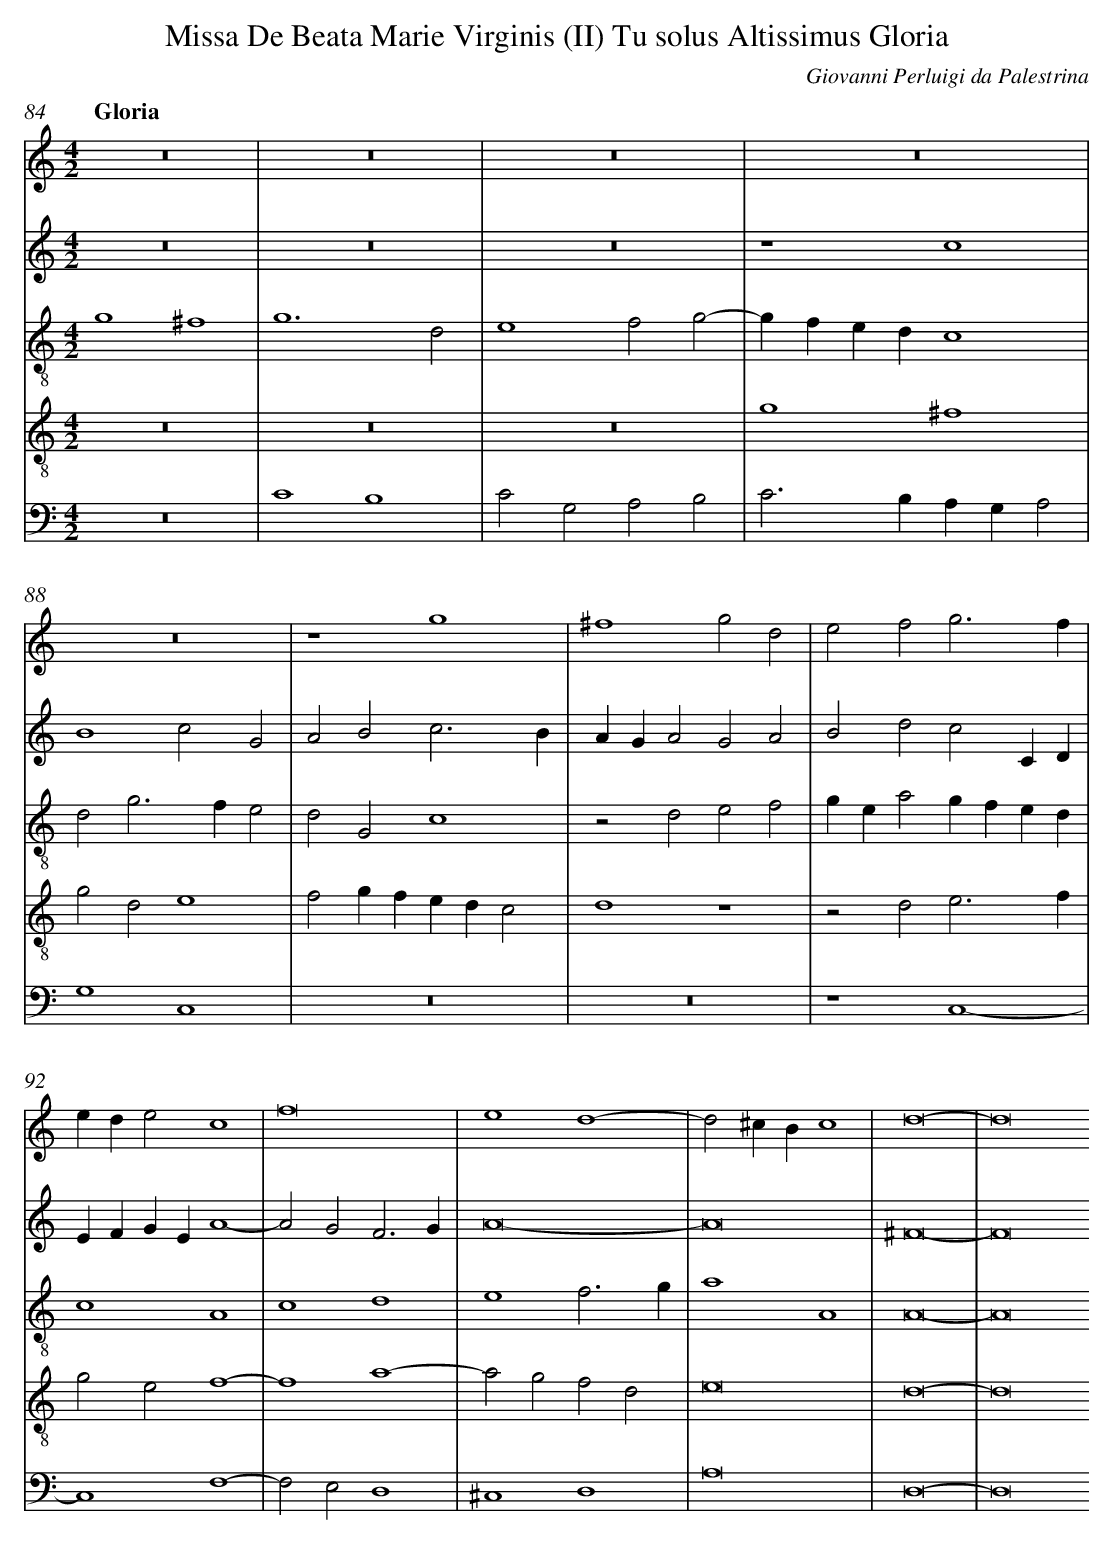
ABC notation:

X:1
T: Missa De Beata Marie Virginis (II) Tu solus Altissimus Gloria
C: Giovanni Perluigi da Palestrina
L: 1/4
M: 4/2
Q: "Gloria"
V: 1 clef=treble
V: 2 clef=treble
V: 3 clef=treble-8
V: 4 clef=treble-8
V: 5 clef=bass
K: C
[V:1] z8 |
[V:2] z8 |
[V:3] g4^f4 |
[V:4] z8 |
[V:5] z8 |
[V:1] z8 |
[V:2] z8 |
[V:3] g6d2 |
[V:4] z8 |
[V:5] C4B,4 |
[V:1] z8 |
[V:2] z8 |
[V:3] e4f2g2- |
[V:4] z8 |
[V:5] C2G,2A,2B,2 |
[V:1] z8 |
[V:2] z4c4 |
[V:3] gfedc4 |
[V:4] g4^f4 |
[V:5] C2>B,2A,G,A,2 |
[V:1] z8 |
[V:2] B4c2G2 |
[V:3] d2g2>f2e2 |
[V:4] g2d2e4 |
[V:5] G,4C,4 |
[V:1] z4g4 |
[V:2] A2B2c3B |
[V:3] d2G2c4 |
[V:4] f2gfedc2 |
[V:5] z8 |
[V:1] ^f4g2d2 |
[V:2] AGA2G2A2 |
[V:3] z2d2e2f2 |
[V:4] d4z4 |
[V:5] z8 |
[V:1] e2f2g3f |
[V:2] B2d2c2CD |
[V:3] gea2gfed |
[V:4] z2d2e3f |
[V:5] z4C,4- |
[V:1] ede2c4 |
[V:2] EFGEA4- |
[V:3] c4A4 |
[V:4] g2e2f4- |
[V:5] C,4F,4- |
[V:1] f8 |
[V:2] A2G2F3G |
[V:3] c4d4 |
[V:4] f4a4- |
[V:5] F,2E,2D,4 |
[V:1] e4d4- |
[V:2] A8- |
[V:3] e4f3g |
[V:4] a2g2f2d2 |
[V:5] ^C,4D,4 |
[V:1] d2^cBc4 |
[V:2] A8 |
[V:3] a4A4 |
[V:4] e8 |
[V:5] A,8 |
[V:1] d8- |
[V:2] ^F8- |
[V:3] A8- |
[V:4] d8- |
[V:5] D,8- |
[V:1] d8
[V:2] F8
[V:3] A8
[V:4] d8
[V:5] D,8
